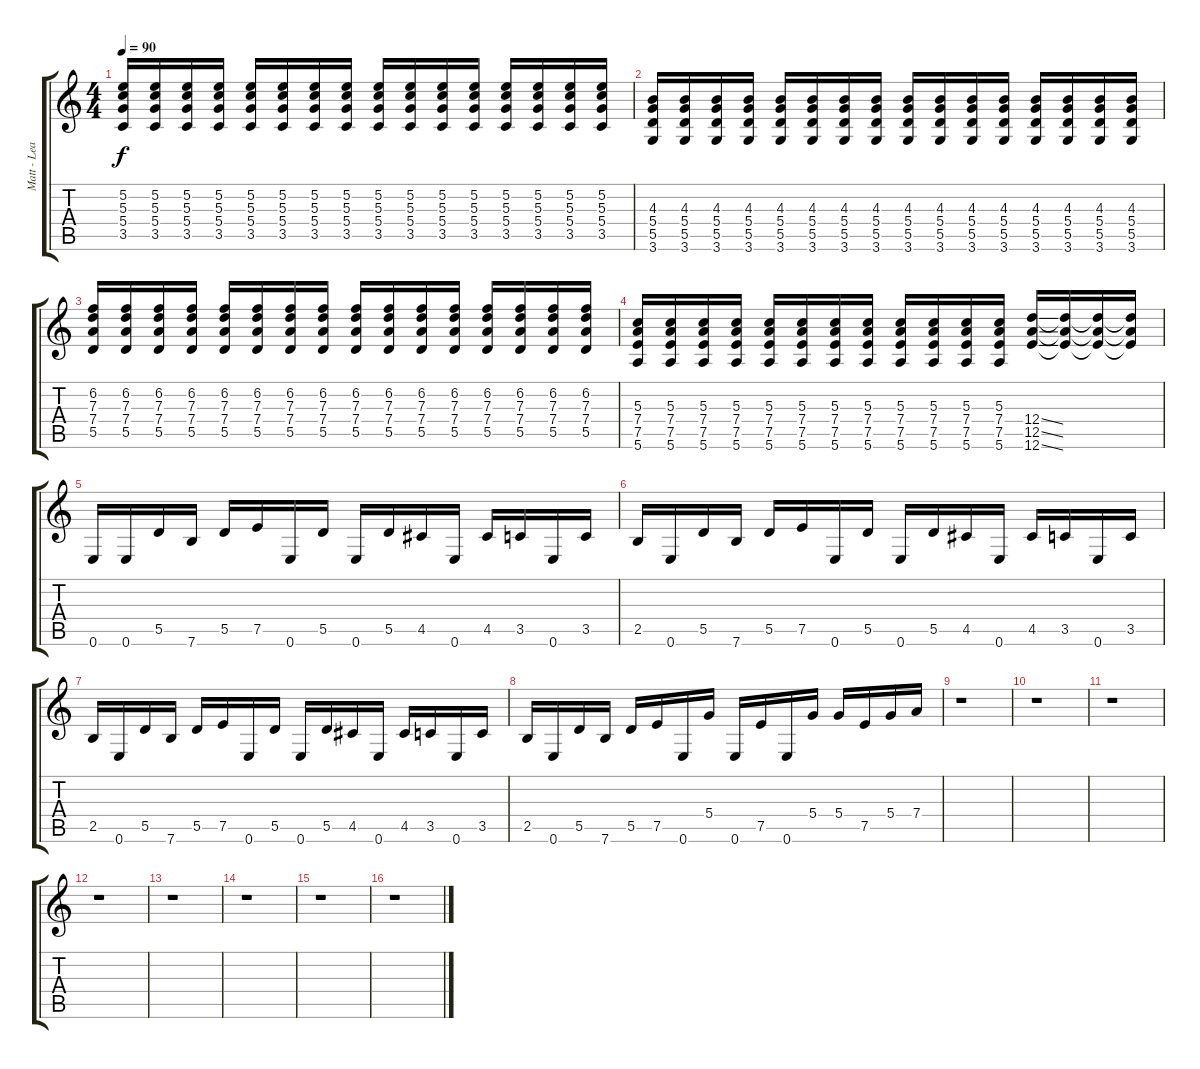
\track ("Matt - Lead 02" "Matt - Lea") {instrument distortionguitar}
\staff {score tabs}
\tuning (E4 B3 G3 D3 A2 E2) {hide}
\ts (4 4)
\tempo 90
\clef g2
\ks c
(5.2 5.3 5.4 3.5).16{dy f} (5.2 5.3 5.4 3.5).16 (5.2 5.3 5.4 3.5).16 (5.2 5.3 5.4 3.5).16 (5.2 5.3 5.4 3.5).16 (5.2 5.3 5.4 3.5).16 (5.2 5.3 5.4 3.5).16 (5.2 5.3 5.4 3.5).16 (5.2 5.3 5.4 3.5).16 (5.2 5.3 5.4 3.5).16 (5.2 5.3 5.4 3.5).16 (5.2 5.3 5.4 3.5).16 (5.2 5.3 5.4 3.5).16 (5.2 5.3 5.4 3.5).16 (5.2 5.3 5.4 3.5).16 (5.2 5.3 5.4 3.5).16 |
(4.3 5.4 5.5 3.6).16 (4.3 5.4 5.5 3.6).16 (4.3 5.4 5.5 3.6).16 (4.3 5.4 5.5 3.6).16 (4.3 5.4 5.5 3.6).16 (4.3 5.4 5.5 3.6).16 (4.3 5.4 5.5 3.6).16 (4.3 5.4 5.5 3.6).16 (4.3 5.4 5.5 3.6).16 (4.3 5.4 5.5 3.6).16 (4.3 5.4 5.5 3.6).16 (4.3 5.4 5.5 3.6).16 (4.3 5.4 5.5 3.6).16 (4.3 5.4 5.5 3.6).16 (4.3 5.4 5.5 3.6).16 (4.3 5.4 5.5 3.6).16 |
(6.2 7.3 7.4 5.5).16 (6.2 7.3 7.4 5.5).16 (6.2 7.3 7.4 5.5).16 (6.2 7.3 7.4 5.5).16 (6.2 7.3 7.4 5.5).16 (6.2 7.3 7.4 5.5).16 (6.2 7.3 7.4 5.5).16 (6.2 7.3 7.4 5.5).16 (6.2 7.3 7.4 5.5).16 (6.2 7.3 7.4 5.5).16 (6.2 7.3 7.4 5.5).16 (6.2 7.3 7.4 5.5).16 (6.2 7.3 7.4 5.5).16 (6.2 7.3 7.4 5.5).16 (6.2 7.3 7.4 5.5).16 (6.2 7.3 7.4 5.5).16 |
(5.3 7.4 7.5 5.6).16 (5.3 7.4 7.5 5.6).16 (5.3 7.4 7.5 5.6).16 (5.3 7.4 7.5 5.6).16 (5.3 7.4 7.5 5.6).16 (5.3 7.4 7.5 5.6).16 (5.3 7.4 7.5 5.6).16 (5.3 7.4 7.5 5.6).16 (5.3 7.4 7.5 5.6).16 (5.3 7.4 7.5 5.6).16 (5.3 7.4 7.5 5.6).16 (5.3 7.4 7.5 5.6).16 (12.4{ss} 12.5{ss} 12.6{ss}).16 (12.4{t} 12.5{t} 12.6{t}).16 (12.4{t} 12.5{t} 12.6{t}).16 (12.4{t} 12.5{t} 12.6{t}).16 |
0.6.16 0.6.16 5.5.16 7.6.16 5.5.16 7.5.16 0.6.16 5.5.16 0.6.16 5.5.16 4.5.16 0.6.16 4.5.16 3.5.16 0.6.16 3.5.16 |
2.5.16 0.6.16 5.5.16 7.6.16 5.5.16 7.5.16 0.6.16 5.5.16 0.6.16 5.5.16 4.5.16 0.6.16 4.5.16 3.5.16 0.6.16 3.5.16 |
2.5.16 0.6.16 5.5.16 7.6.16 5.5.16 7.5.16 0.6.16 5.5.16 0.6.16 5.5.16 4.5.16 0.6.16 4.5.16 3.5.16 0.6.16 3.5.16 |
2.5.16 0.6.16 5.5.16 7.6.16 5.5.16 7.5.16 0.6.16 5.4.16 0.6.16 7.5.16 0.6.16 5.4.16 5.4.16 7.5.16 5.4.16 7.4.16 |
r.1 |
r.1 |
r.1 |
r.1 |
r.1 |
r.1 |
r.1 |
r.1
